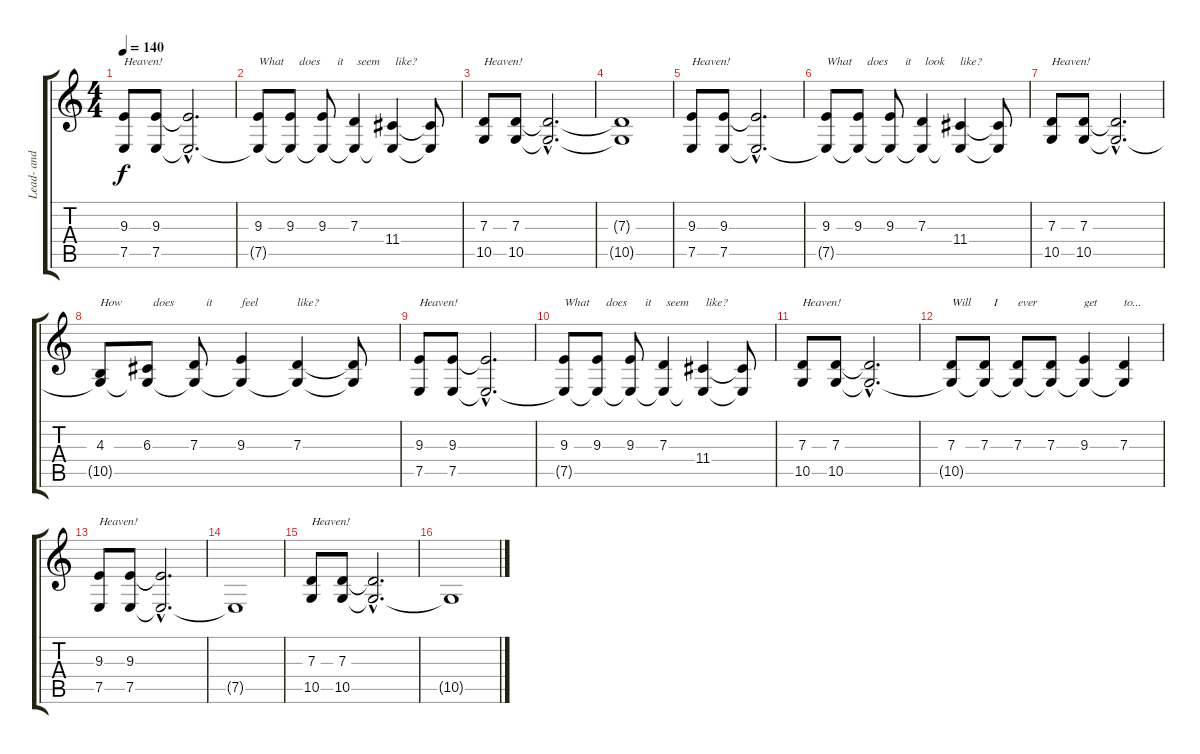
\track ("Lead- and Backing Vox" "Lead- and ") {instrument lead6voice}
\staff {score tabs}
\tuning (E4 B3 G3 D3 A2 E2) {hide}
\ts (4 4)
\tempo 140
\clef g2
\ks c
(9.3 7.5).8{txt "Heaven!" dy f} (9.3 7.5).8 (9.3{hac t} 7.5{hac t}).2{d} |
(9.3 7.5{t}).8{txt "What"} (9.3 7.5{t}).8{txt "   does"} (9.3 7.5{t}).8{txt "     it"} (7.3 7.5{t}).4{txt " seem"} (11.4 7.5{t}).4{txt " like?"} (11.4{t} 7.5{t}).8 |
(7.3 10.5).8{txt "Heaven!"} (7.3 10.5).8 (7.3{hac t} 10.5{hac t}).2{d} |
(7.3{t} 10.5{t}).1 |
(9.3 7.5).8{txt "Heaven!"} (9.3 7.5).8 (9.3{hac t} 7.5{hac t}).2{d} |
(9.3 7.5{t}).8{txt "What"} (9.3 7.5{t}).8{txt "   does"} (9.3 7.5{t}).8{txt "     it"} (7.3 7.5{t}).4{txt " look"} (11.4 7.5{t}).4{txt "like?"} (11.4{t} 7.5{t}).8 |
(7.3 10.5).8{txt "Heaven!"} (7.3 10.5).8 (7.3{hac t} 10.5{hac t}).2{d} |
(4.3 10.5{t}).8{txt "How"} (6.3 10.5{t}).8{txt "  does"} (7.3 10.5{t}).8{txt "    it"} (9.3 10.5{t}).4{txt "feel"} (7.3 10.5{t}).4{txt "like?"} (7.3{t} 10.5{t}).8 |
(9.3 7.5).8{txt "Heaven!"} (9.3 7.5).8 (9.3{hac t} 7.5{hac t}).2{d} |
(9.3 7.5{t}).8{txt "What"} (9.3 7.5{t}).8{txt "   does"} (9.3 7.5{t}).8{txt "     it"} (7.3 7.5{t}).4{txt " seem"} (11.4 7.5{t}).4{txt " like?"} (11.4{t} 7.5{t}).8 |
(7.3 10.5).8{txt "Heaven!"} (7.3 10.5).8 (7.3{hac t} 10.5{hac t}).2{d} |
(7.3 10.5{t}).8{txt "Will"} (7.3 10.5{t}).8{txt "   I"} (7.3 10.5{t}).8{txt "ever"} (7.3 10.5{t}).8 (9.3 10.5{t}).4{txt "get"} (7.3 10.5{t}).4{txt "to..."} |
(9.3 7.5).8{txt "Heaven!"} (9.3 7.5).8 (9.3{hac t} 7.5{hac t}).2{d} |
7.5{t}.1 |
(7.3 10.5).8{txt "Heaven!"} (7.3 10.5).8 (7.3{hac t} 10.5{hac t}).2{d} |
10.5{t}.1
